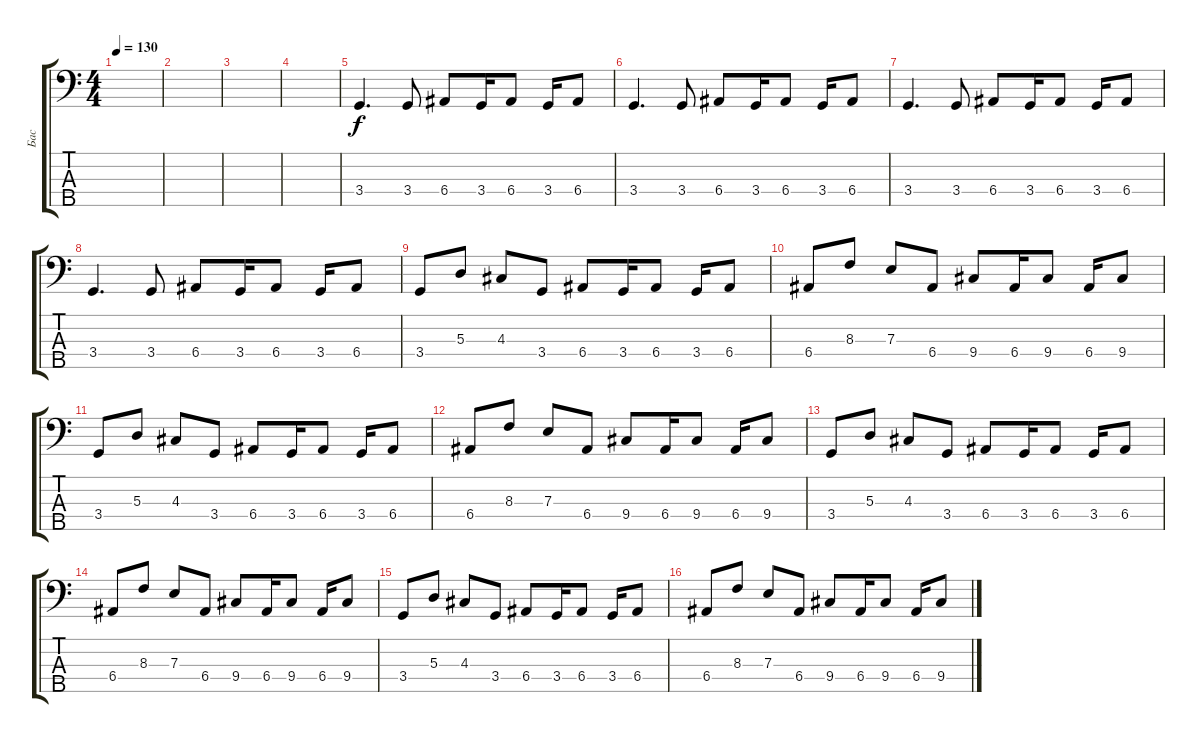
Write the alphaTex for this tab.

\track ("Бас" "Бас") {instrument electricbasspick}
\staff {score tabs}
\tuning (G2 D2 A1 E1 B0) {hide}
\ts (4 4)
\tempo 130
\clef f4
\ks c
|
|
|
|
3.4.4{d} 3.4.8 6.4.8 3.4.16 6.4.8 3.4.16 6.4.8 |
3.4.4{d} 3.4.8 6.4.8 3.4.16 6.4.8 3.4.16 6.4.8 |
3.4.4{d} 3.4.8 6.4.8 3.4.16 6.4.8 3.4.16 6.4.8 |
3.4.4{d} 3.4.8 6.4.8 3.4.16 6.4.8 3.4.16 6.4.8 |
3.4.8 5.3.8 4.3.8 3.4.8 6.4.8 3.4.16 6.4.8 3.4.16 6.4.8 |
6.4.8 8.3.8 7.3.8 6.4.8 9.4.8 6.4.16 9.4.8 6.4.16 9.4.8 |
3.4.8 5.3.8 4.3.8 3.4.8 6.4.8 3.4.16 6.4.8 3.4.16 6.4.8 |
6.4.8 8.3.8 7.3.8 6.4.8 9.4.8 6.4.16 9.4.8 6.4.16 9.4.8 |
3.4.8 5.3.8 4.3.8 3.4.8 6.4.8 3.4.16 6.4.8 3.4.16 6.4.8 |
6.4.8 8.3.8 7.3.8 6.4.8 9.4.8 6.4.16 9.4.8 6.4.16 9.4.8 |
3.4.8 5.3.8 4.3.8 3.4.8 6.4.8 3.4.16 6.4.8 3.4.16 6.4.8 |
6.4.8 8.3.8 7.3.8 6.4.8 9.4.8 6.4.16 9.4.8 6.4.16 9.4.8
